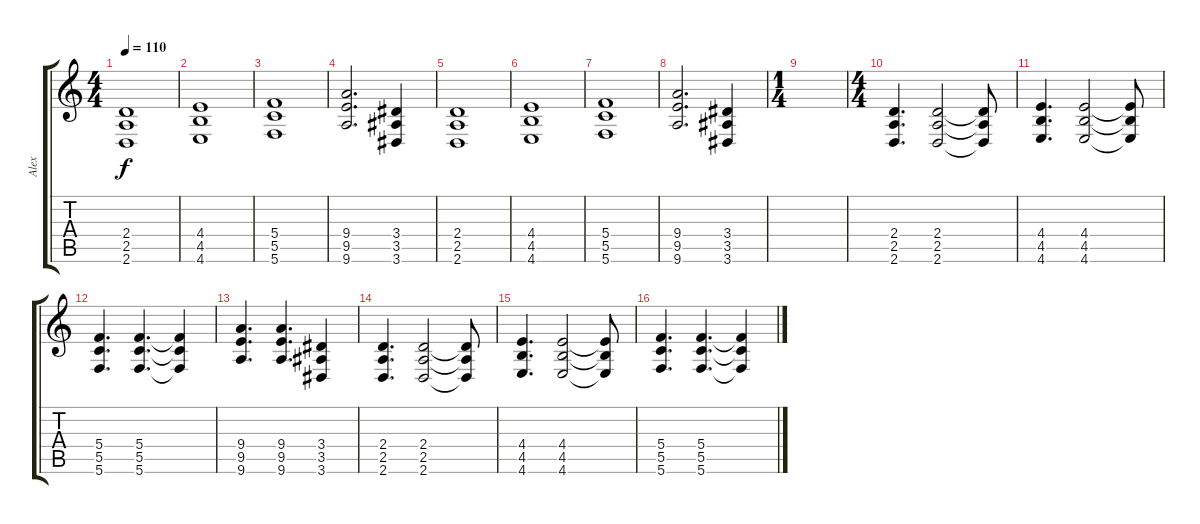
\track ("Alex" "Alex") {instrument overdrivenguitar}
\staff {score tabs}
\tuning (D4 A3 F3 C3 G2 C2) {hide}
\ts (4 4)
\tempo 110
\clef g2
\ks c
(2.4 2.5 2.6).1{dy f} |
(4.4 4.5 4.6).1 |
(5.4 5.5 5.6).1 |
(9.4 9.5 9.6).2{d} (3.4 3.5 3.6).4 |
(2.4 2.5 2.6).1 |
(4.4 4.5 4.6).1 |
(5.4 5.5 5.6).1 |
(9.4 9.5 9.6).2{d} (3.4 3.5 3.6).4 |
\ts (1 4)
|
\ts (4 4)
(2.4 2.5 2.6).4{d} (2.4 2.5 2.6).2 (2.4{t} 2.5{t} 2.6{t}).8 |
(4.4 4.5 4.6).4{d} (4.4 4.5 4.6).2 (4.4{t} 4.5{t} 4.6{t}).8 |
(5.4 5.5 5.6).4{d} (5.4 5.5 5.6).4{d} (5.4{t} 5.5{t} 5.6{t}).4 |
(9.4 9.5 9.6).4{d} (9.4 9.5 9.6).4{d} (3.4 3.5 3.6).4 |
(2.4 2.5 2.6).4{d} (2.4 2.5 2.6).2 (2.4{t} 2.5{t} 2.6{t}).8 |
(4.4 4.5 4.6).4{d} (4.4 4.5 4.6).2 (4.4{t} 4.5{t} 4.6{t}).8 |
(5.4 5.5 5.6).4{d} (5.4 5.5 5.6).4{d} (5.4{t} 5.5{t} 5.6{t}).4
